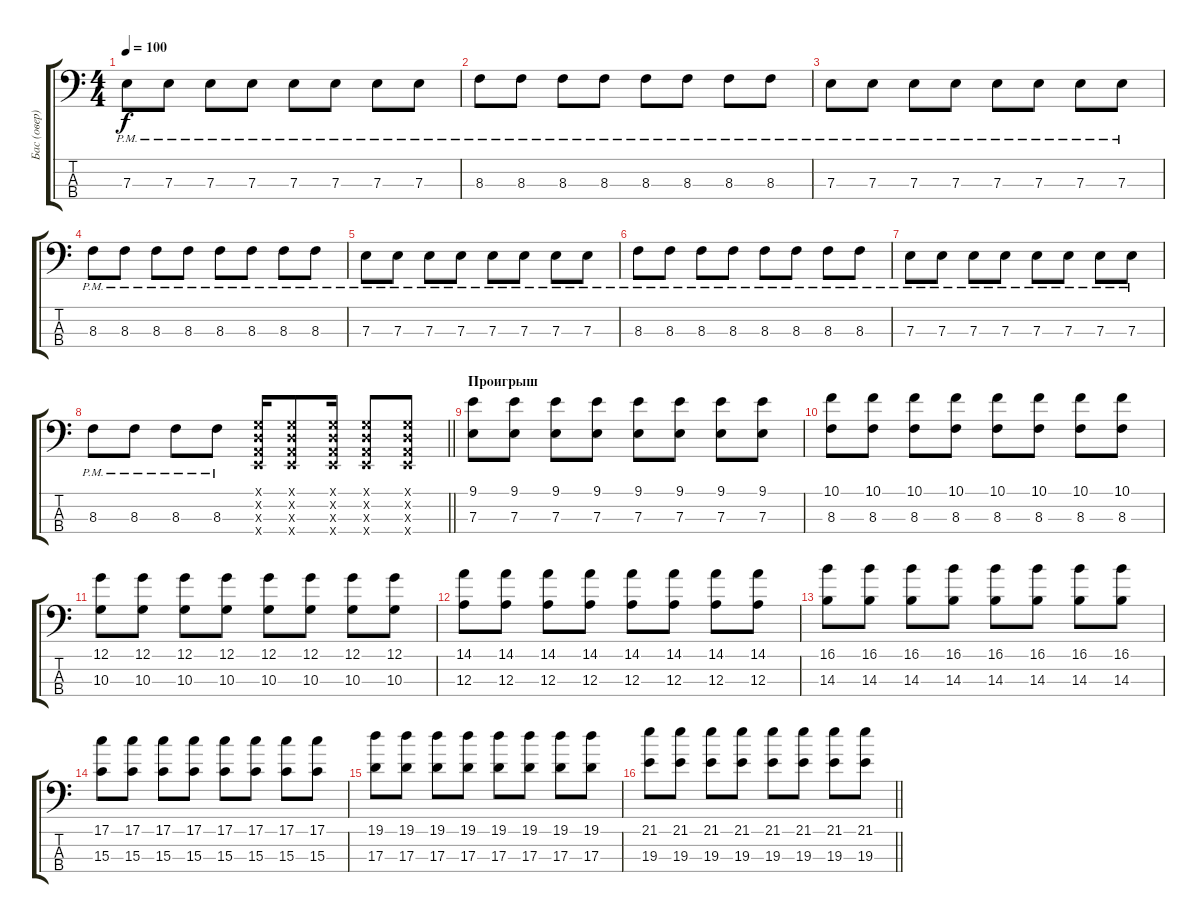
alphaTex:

\track ("Бас (овер)" "Бас (овер)") {instrument distortionguitar}
\staff {score tabs}
\tuning (G2 D2 A1 E1) {hide}
\ts (4 4)
\tempo 100
\clef f4
\ks c
7.3{pm}.8{dy f} 7.3{pm}.8 7.3{pm}.8 7.3{pm}.8 7.3{pm}.8 7.3{pm}.8 7.3{pm}.8 7.3{pm}.8 |
8.3{pm}.8 8.3{pm}.8 8.3{pm}.8 8.3{pm}.8 8.3{pm}.8 8.3{pm}.8 8.3{pm}.8 8.3{pm}.8 |
7.3{pm}.8 7.3{pm}.8 7.3{pm}.8 7.3{pm}.8 7.3{pm}.8 7.3{pm}.8 7.3{pm}.8 7.3{pm}.8 |
8.3{pm}.8 8.3{pm}.8 8.3{pm}.8 8.3{pm}.8 8.3{pm}.8 8.3{pm}.8 8.3{pm}.8 8.3{pm}.8 |
7.3{pm}.8 7.3{pm}.8 7.3{pm}.8 7.3{pm}.8 7.3{pm}.8 7.3{pm}.8 7.3{pm}.8 7.3{pm}.8 |
8.3{pm}.8 8.3{pm}.8 8.3{pm}.8 8.3{pm}.8 8.3{pm}.8 8.3{pm}.8 8.3{pm}.8 8.3{pm}.8 |
7.3{pm}.8 7.3{pm}.8 7.3{pm}.8 7.3{pm}.8 7.3{pm}.8 7.3{pm}.8 7.3{pm}.8 7.3{pm}.8 |
\barLineRight lightlight
8.3{pm}.8 8.3{pm}.8 8.3{pm}.8 8.3{pm}.8 (0.1{x} 0.2{x} 0.3{x} 0.4{x}).16{volume 13} (0.1{x} 0.2{x} 0.3{x} 0.4{x}).8 (0.1{x} 0.2{x} 0.3{x} 0.4{x}).16 (0.1{x} 0.2{x} 0.3{x} 0.4{x}).8 (0.1{x} 0.2{x} 0.3{x} 0.4{x}).8 |
\section ("" "Проигрыш")
(9.1 7.3).8 (9.1 7.3).8 (9.1 7.3).8 (9.1 7.3).8 (9.1 7.3).8 (9.1 7.3).8 (9.1 7.3).8 (9.1 7.3).8 |
(10.1 8.3).8 (10.1 8.3).8 (10.1 8.3).8 (10.1 8.3).8 (10.1 8.3).8 (10.1 8.3).8 (10.1 8.3).8 (10.1 8.3).8 |
(12.1 10.3).8 (12.1 10.3).8 (12.1 10.3).8 (12.1 10.3).8 (12.1 10.3).8 (12.1 10.3).8 (12.1 10.3).8 (12.1 10.3).8 |
(14.1 12.3).8 (14.1 12.3).8 (14.1 12.3).8 (14.1 12.3).8 (14.1 12.3).8 (14.1 12.3).8 (14.1 12.3).8 (14.1 12.3).8 |
(16.1 14.3).8 (16.1 14.3).8 (16.1 14.3).8 (16.1 14.3).8 (16.1 14.3).8 (16.1 14.3).8 (16.1 14.3).8 (16.1 14.3).8 |
(17.1 15.3).8 (17.1 15.3).8 (17.1 15.3).8 (17.1 15.3).8 (17.1 15.3).8 (17.1 15.3).8 (17.1 15.3).8 (17.1 15.3).8 |
(19.1 17.3).8 (19.1 17.3).8 (19.1 17.3).8 (19.1 17.3).8 (19.1 17.3).8 (19.1 17.3).8 (19.1 17.3).8 (19.1 17.3).8 |
\barLineRight lightlight
(21.1 19.3).8 (21.1 19.3).8 (21.1 19.3).8 (21.1 19.3).8 (21.1 19.3).8 (21.1 19.3).8 (21.1 19.3).8 (21.1 19.3).8
